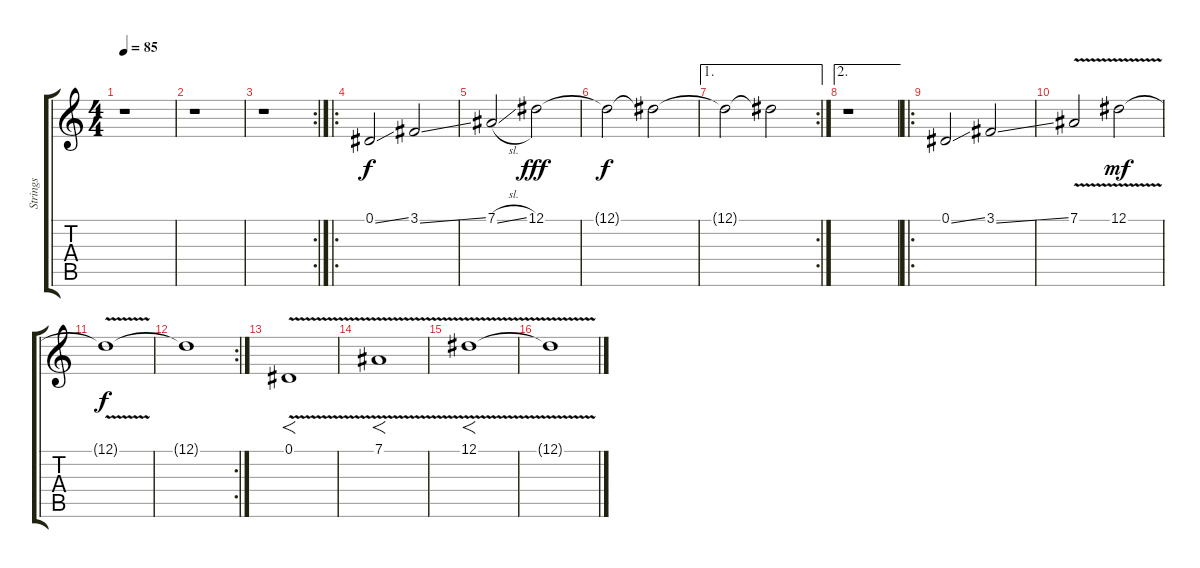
\track ("Strings" "Strings") {instrument synthstrings1}
\staff {score tabs}
\tuning (Eb4 Bb3 Gb3 Db3 Ab2 Eb2) {hide}
\ts (4 4)
\tempo 85
\clef g2
\ks c
r.1{dy f} |
r.1 |
\rc 2
r.1 |
\ro
0.1{ss}.2{volume 12 instrument stringensemble1} 3.1{ss}.2 |
7.1{sl}.2 12.1.2{dy fff} |
12.1{t}.2{dy f volume 9} 12.1{t}.2{volume 6} |
\ae 1
\rc 2
12.1{t}.2{volume 4} 12.1{t}.2{volume 3} |
\ae 2
r.1 |
\ro
0.1{ss}.2 3.1{ss}.2 |
7.1{v}.2 12.1{v}.2{dy mf} |
12.1{t}.1{dy f} |
\rc 2
12.1{t}.1 |
0.1{v}.1{f instrument stringensemble1} |
7.1{v}.1{f} |
12.1{v}.1{f} |
12.1{t}.1{volume 0 instrument stringensemble1}
